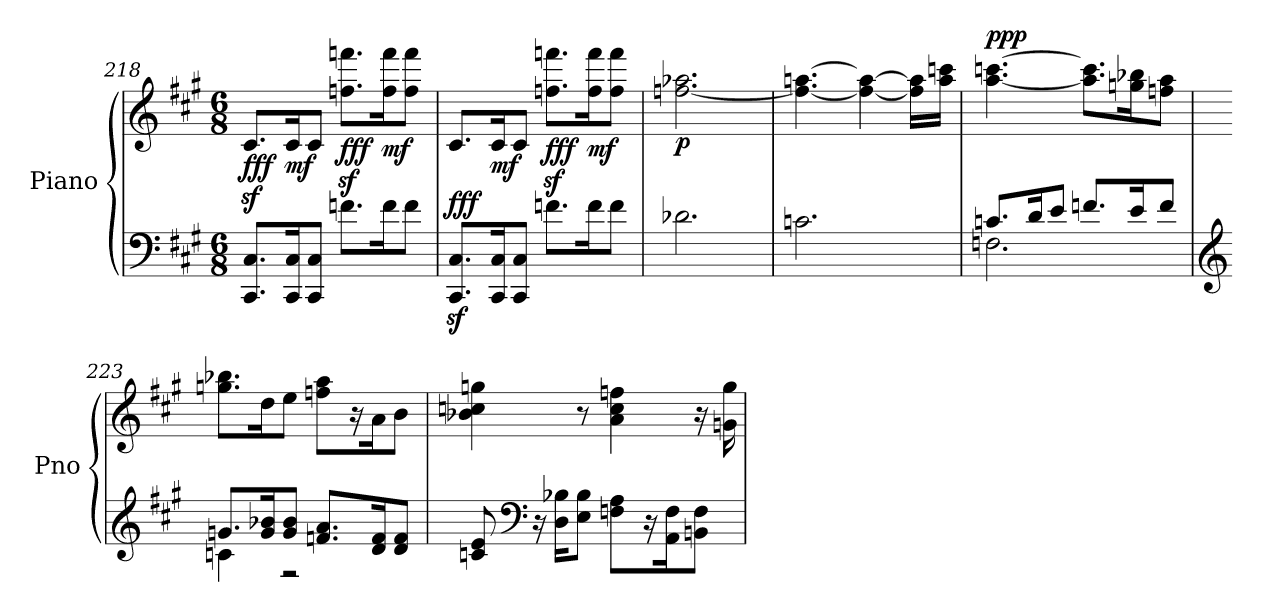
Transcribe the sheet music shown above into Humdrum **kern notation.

**kern	**kern	**dynam
*part1	*part1	*part1
*staff2	*staff1	*staff1/2
*I"Piano	*	*
*I'Pno	*	*
*clefF4	*clefG2	*
*k[f#c#g#]	*k[f#c#g#]	*
*M6/8	*M6/8	*
=218	=218	=218
!	!	!LO:DY:b
8.CC#/ 8.C#/L	8.c#z</L	fff
!	!	!LO:DY:b
16CC#/ 16C#/K	16c#/K	mf
8CC#/ 8C#/J	8c#/J	.
!	!	!LO:DY:b
8.fn\L	8.ffn\z< 8.fffn\z<L	fff
!	!	!LO:DY:b
16f\K	16ff\ 16fff\K	mf
8f\J	8ff\ 8fff\J	.
=219	=219	=219
!	!	!LO:DY:a=2
8.CC#/z> 8.C#/z>L	8.c#/L	fff
!	!	!LO:DY:b
16CC#/ 16C#/K	16c#/K	mf
8CC#/ 8C#/J	8c#/J	.
!	!	!LO:DY:b
8.fn\L	8.ffn\z< 8.fffn\z<L	fff
!	!	!LO:DY:b
16f\K	16ff\ 16fff\K	mf
8f\J	8ff\ 8fff\J	.
=220	=220	=220
!	!	!LO:DY:b
2.d-X\	[2.ffn\ 2.aa-X\	p
=221	=221	=221
2.cn\	4.ff\_ [4.aan\	.
.	4ff\_ 4aa\_	.
.	16ff\] 16aa\]LL	.
.	16aa\ 16cccn\JJ	.
!!LO:LB:g=z
=222	=222	=222
*^	*	*
!	!	!	!LO:DY:b=2
!	!	!	!LO:DY:n=1:a
8.cn/L	2.Fn\	[4.aa\ [4.cccn\	pp p
16d/K	.	.	.
8e/J	.	.	.
8.fn/L	.	8.aa\] 8.ccc\]L	.
16e/K	.	16ggn\ 16bb-X\K	.
8f/J	.	8ffn\ 8aa\J	.
=223	=223	=223	=223
*clefG2	*	*	*
8.gn/L	4cn\	8.ggn\ 8.bb-X\L	.
16g/ 16b-X/K	.	16dd\K	.
8g/ 8b-/J	2r	8ee\J	.
8.fn/ 8.a/L	.	8ffn\ 8aa\L	.
.	.	16r	.
16d/ 16f/K	.	16a\K	.
8d/ 8f/J	.	8b\J	.
*v	*v	*	*
=224	=224	=224
8cn/ 8e/	4b-X\ 4ccn\ 4ggn\	.
*clefF4	*	*
16r	.	.
16D\ 16B-X\KL	.	.
8E\ 8B-\J	8r	.
8Fn\ 8A\L	4a\ 4cc\ 4ffn\	.
16r	.	.
16AA\ 16F\K	.	.
8BBn\ 8F\J	16r	.
.	16gn\ 16gg\	.
=	=	=
*-	*-	*-
